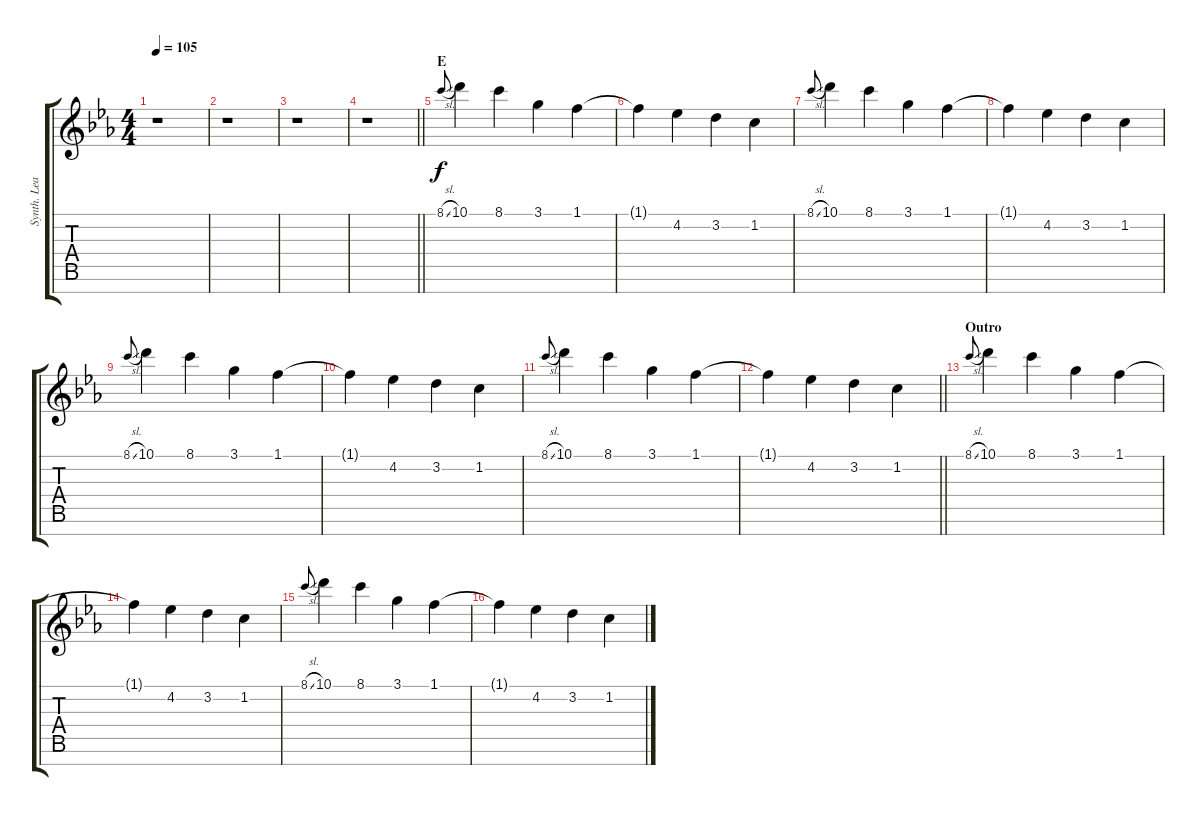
\track ("Synth. Lead" "Synth. Lea") {instrument lead3calliope}
\staff {score tabs}
\tuning (E5 B4 G4 D4 A3 E3 B2) {hide}
\ts (4 4)
\tempo 105
\clef g2
\ks eb
r.1{dy f} |
r.1 |
r.1 |
\barLineRight lightlight
r.1 |
\section ("" "E")
8.1{sl}.8{gr onbeat} 10.1.4 8.1.4 3.1.4 1.1.4 |
1.1{t}.4 4.2.4 3.2.4 1.2.4 |
8.1{sl}.8{gr onbeat} 10.1.4 8.1.4 3.1.4 1.1.4 |
1.1{t}.4 4.2.4 3.2.4 1.2.4 |
8.1{sl}.8{gr onbeat} 10.1.4 8.1.4 3.1.4 1.1.4 |
1.1{t}.4 4.2.4 3.2.4 1.2.4 |
8.1{sl}.8{gr onbeat} 10.1.4 8.1.4 3.1.4 1.1.4 |
\barLineRight lightlight
1.1{t}.4 4.2.4 3.2.4 1.2.4 |
\section ("" "Outro")
8.1{sl}.8{gr onbeat} 10.1.4 8.1.4 3.1.4 1.1.4 |
1.1{t}.4 4.2.4 3.2.4 1.2.4 |
8.1{sl}.8{gr onbeat} 10.1.4 8.1.4 3.1.4 1.1.4 |
1.1{t}.4 4.2.4 3.2.4 1.2.4
